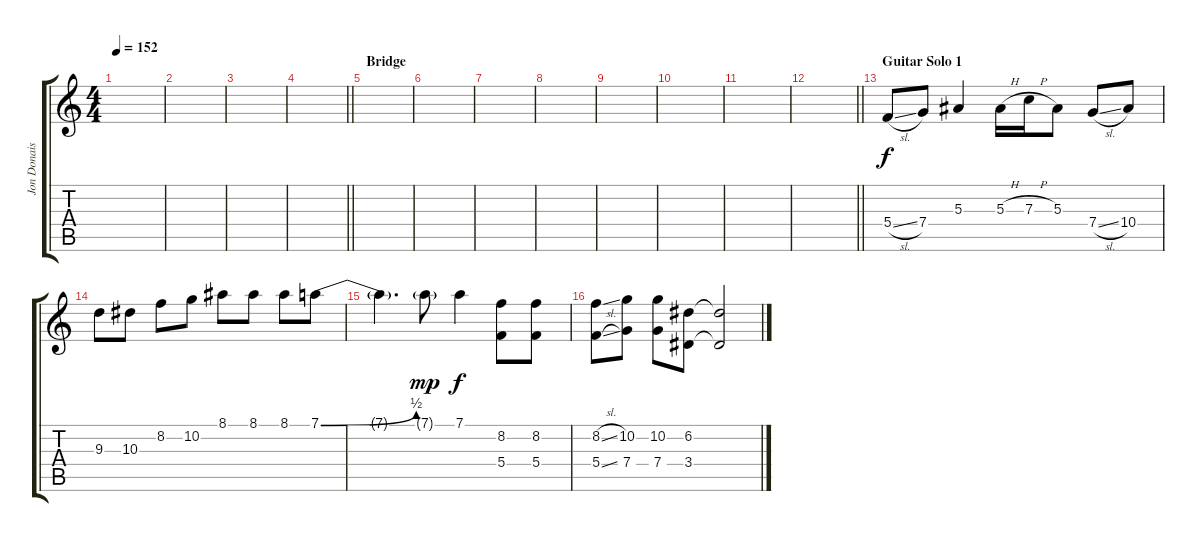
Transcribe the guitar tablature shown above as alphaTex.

\track ("Jon Donais Solo" "Jon Donais") {instrument distortionguitar}
\staff {score tabs}
\tuning (D4 A3 F3 C3 G2 D2) {hide}
\ts (4 4)
\tempo 152
\clef g2
\ks c
|
|
|
\barLineRight lightlight
|
\section ("" "Bridge")
|
|
|
|
|
|
|
\barLineRight lightlight
|
\section ("" "Guitar Solo 1")
5.4{sl}.8 7.4.8 5.3.4 5.3{h}.16 7.3{h}.16 5.3.8 7.4{sl}.8 10.4.8 |
9.3.8 10.3.8 8.2.8 10.2.8 8.1.8 8.1.8 8.1.8 7.1{be (bend 0 0 60 2)}.8 |
7.1{t}.4{d} 7.1{g}.8{dy mp} 7.1.4{dy f} (8.2 5.4).8 (8.2 5.4).8 |
(8.2{sl} 5.4{sl}).8 (10.2 7.4).8 (10.2 7.4).8 (6.2 3.4).8 (6.2{t} 3.4{t}).2
